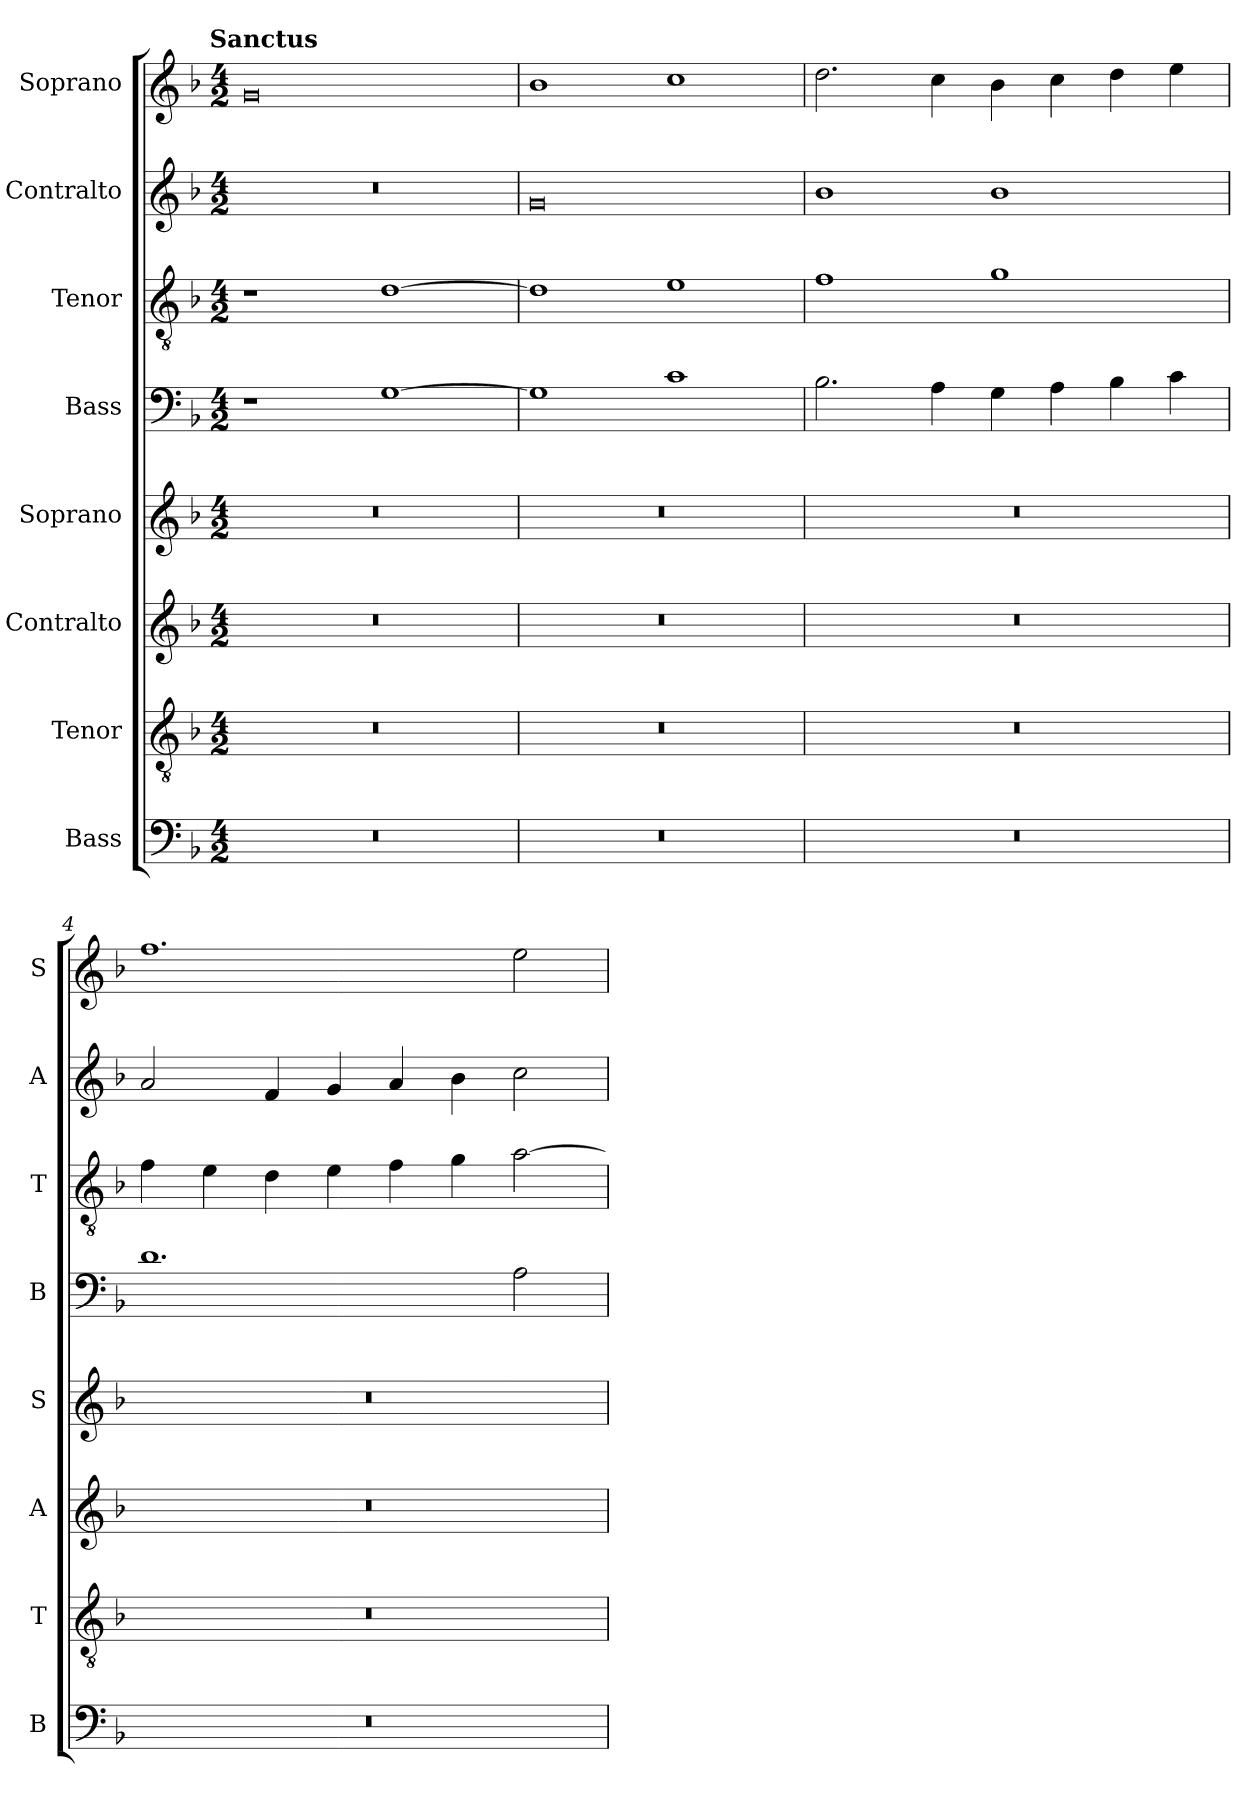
**kern	**kern	**kern	**kern	**kern	**kern	**kern	**kern
*part8	*part7	*part6	*part5	*part4	*part3	*part2	*part1
*staff8	*staff7	*staff6	*staff5	*staff4	*staff3	*staff2	*staff1
*I"Bass	*I"Tenor	*I"Contralto	*I"Soprano	*I"Bass	*I"Tenor	*I"Contralto	*I"Soprano
*I'B	*I'T	*I'A	*I'S	*I'B	*I'T	*I'A	*I'S
*clefF4	*clefGv2	*clefG2	*clefG2	*clefF4	*clefGv2	*clefG2	*clefG2
*k[b-]	*k[b-]	*k[b-]	*k[b-]	*k[b-]	*k[b-]	*k[b-]	*k[b-]
*G:dor	*G:dor	*G:dor	*G:dor	*G:dor	*G:dor	*G:dor	*G:dor
!!LO:TX:omd:t=Sanctus
*M4/2	*M4/2	*M4/2	*M4/2	*M4/2	*M4/2	*M4/2	*M4/2
=1	=1	=1	=1	=1	=1	=1	=1
0r	0r	0r	0r	1r	1r	0r	0g
.	.	.	.	[1G	[1d	.	.
=2	=2	=2	=2	=2	=2	=2	=2
0r	0r	0r	0r	1G]	1d]	0g	1b-
.	.	.	.	1c	1e	.	1cc
=3	=3	=3	=3	=3	=3	=3	=3
0r	0r	0r	0r	2.B-	1f	1b-	2.dd
.	.	.	.	4A	.	.	4cc
.	.	.	.	4G	1g	1b-	4b-
.	.	.	.	4A	.	.	4cc
.	.	.	.	4B-	.	.	4dd
.	.	.	.	4c	.	.	4ee
=4	=4	=4	=4	=4	=4	=4	=4
0r	0r	0r	0r	1.d	4f	2a	1.ff
.	.	.	.	.	4e	.	.
.	.	.	.	.	4d	4f	.
.	.	.	.	.	4e	4g	.
.	.	.	.	.	4f	4a	.
.	.	.	.	.	4g	4b-	.
.	.	.	.	2A	[2a	2cc	2ee
=	=	=	=	=	=	=	=
*-	*-	*-	*-	*-	*-	*-	*-
